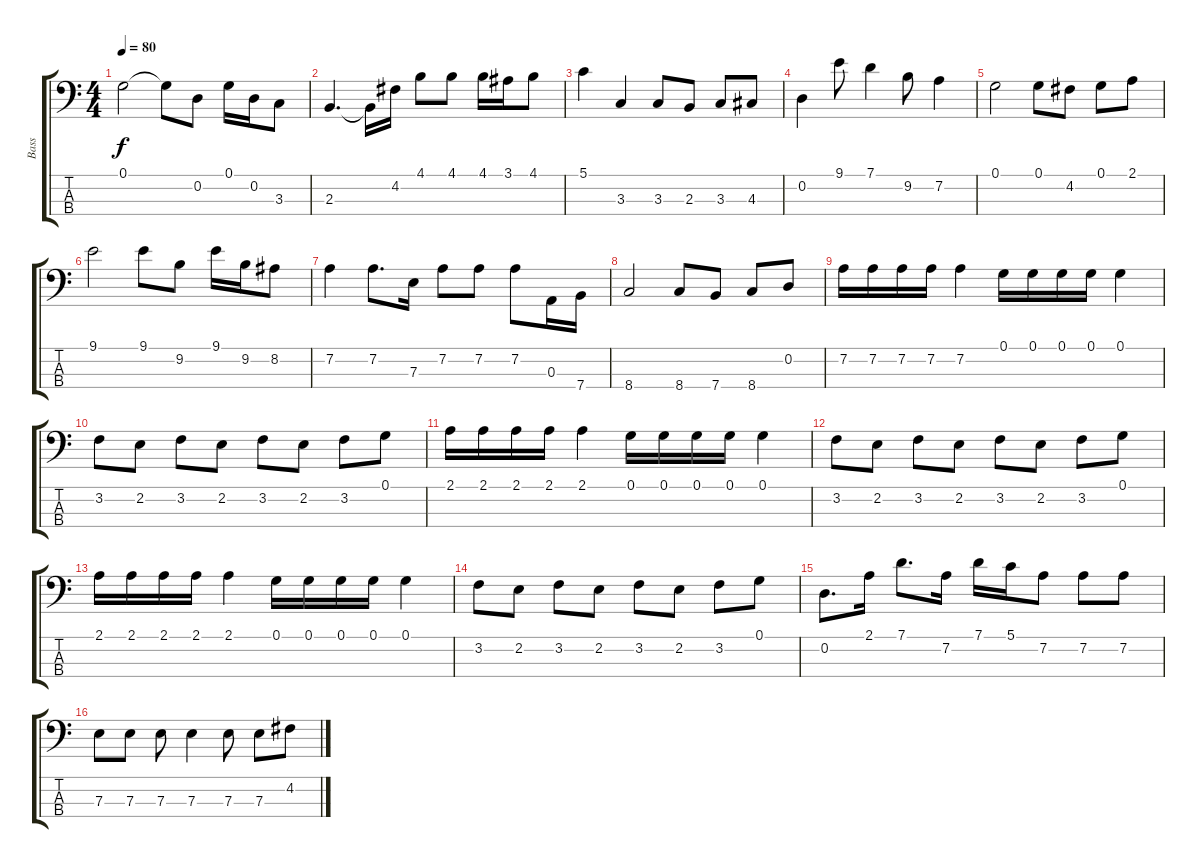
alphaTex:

\track ("Bass" "Bass") {instrument electricbasspick}
\staff {score tabs}
\tuning (G2 D2 A1 E1) {hide}
\ts (4 4)
\tempo 80
\clef f4
\ks c
0.1.2{dy f} 0.1{t}.8 0.2.8 0.1.16 0.2.16 3.3.8 |
2.3.4{d} 2.3{t}.16 4.2.16 4.1.8 4.1.8 4.1.16 3.1.16 4.1.8 |
5.1.4 3.3.4 3.3.8 2.3.8 3.3.8 4.3.8 |
0.2.4 9.1.8 7.1.4 9.2.8 7.2.4 |
0.1.2 0.1.8 4.2.8 0.1.8 2.1.8 |
9.1.2 9.1.8 9.2.8 9.1.16 9.2.16 8.2.8 |
7.2.4 7.2.8{d} 7.3.16 7.2.8 7.2.8 7.2.8 0.3.16 7.4.16 |
8.4.2 8.4.8 7.4.8 8.4.8 0.2.8 |
7.2.16 7.2.16 7.2.16 7.2.16 7.2.4 0.1.16 0.1.16 0.1.16 0.1.16 0.1.4 |
3.2.8 2.2.8 3.2.8 2.2.8 3.2.8 2.2.8 3.2.8 0.1.8 |
2.1.16 2.1.16 2.1.16 2.1.16 2.1.4 0.1.16 0.1.16 0.1.16 0.1.16 0.1.4 |
3.2.8 2.2.8 3.2.8 2.2.8 3.2.8 2.2.8 3.2.8 0.1.8 |
2.1.16 2.1.16 2.1.16 2.1.16 2.1.4 0.1.16 0.1.16 0.1.16 0.1.16 0.1.4 |
3.2.8 2.2.8 3.2.8 2.2.8 3.2.8 2.2.8 3.2.8 0.1.8 |
0.2.8{d} 2.1.16 7.1.8{d} 7.2.16 7.1.16 5.1.16 7.2.8 7.2.8 7.2.8 |
7.3.8 7.3.8 7.3.8 7.3.4 7.3.8 7.3.8 4.2.8
